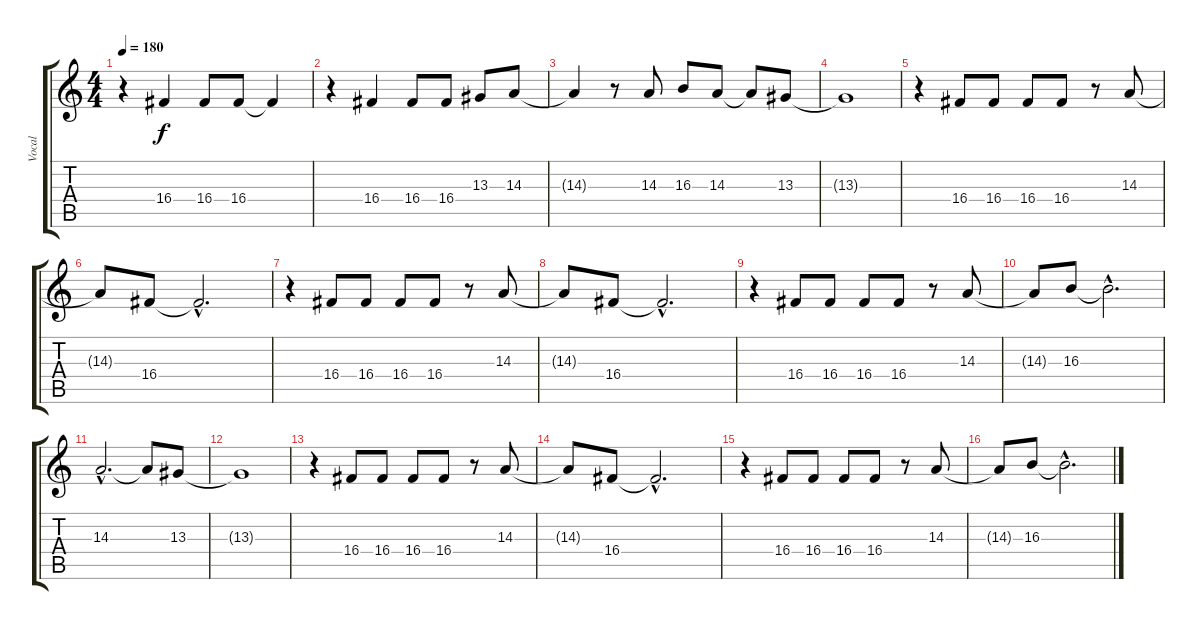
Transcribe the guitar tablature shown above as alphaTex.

\track ("Vocal" "Vocal") {instrument oboe}
\staff {score tabs}
\tuning (E4 B3 G3 D3 A2 E2) {hide}
\ts (4 4)
\tempo 180
\clef g2
\ks c
r.4{dy f} 16.4.4 16.4.8 16.4.8 16.4{t}.4 |
r.4 16.4.4 16.4.8 16.4.8 13.3.8 14.3.8 |
14.3{t}.4 r.8 14.3.8 16.3.8 14.3.8 14.3{t}.8 13.3.8 |
13.3{t}.1 |
r.4 16.4.8 16.4.8 16.4.8 16.4.8 r.8 14.3.8 |
14.3{t}.8 16.4.8 16.4{hac t}.2{d} |
r.4 16.4.8 16.4.8 16.4.8 16.4.8 r.8 14.3.8 |
14.3{t}.8 16.4.8 16.4{hac t}.2{d} |
r.4 16.4.8 16.4.8 16.4.8 16.4.8 r.8 14.3.8 |
14.3{t}.8 16.3.8 16.3{hac t}.2{d} |
14.3{hac}.2{d} 14.3{t}.8 13.3.8 |
13.3{t}.1 |
r.4 16.4.8 16.4.8 16.4.8 16.4.8 r.8 14.3.8 |
14.3{t}.8 16.4.8 16.4{hac t}.2{d} |
r.4 16.4.8 16.4.8 16.4.8 16.4.8 r.8 14.3.8 |
14.3{t}.8 16.3.8 16.3{hac t}.2{d}
